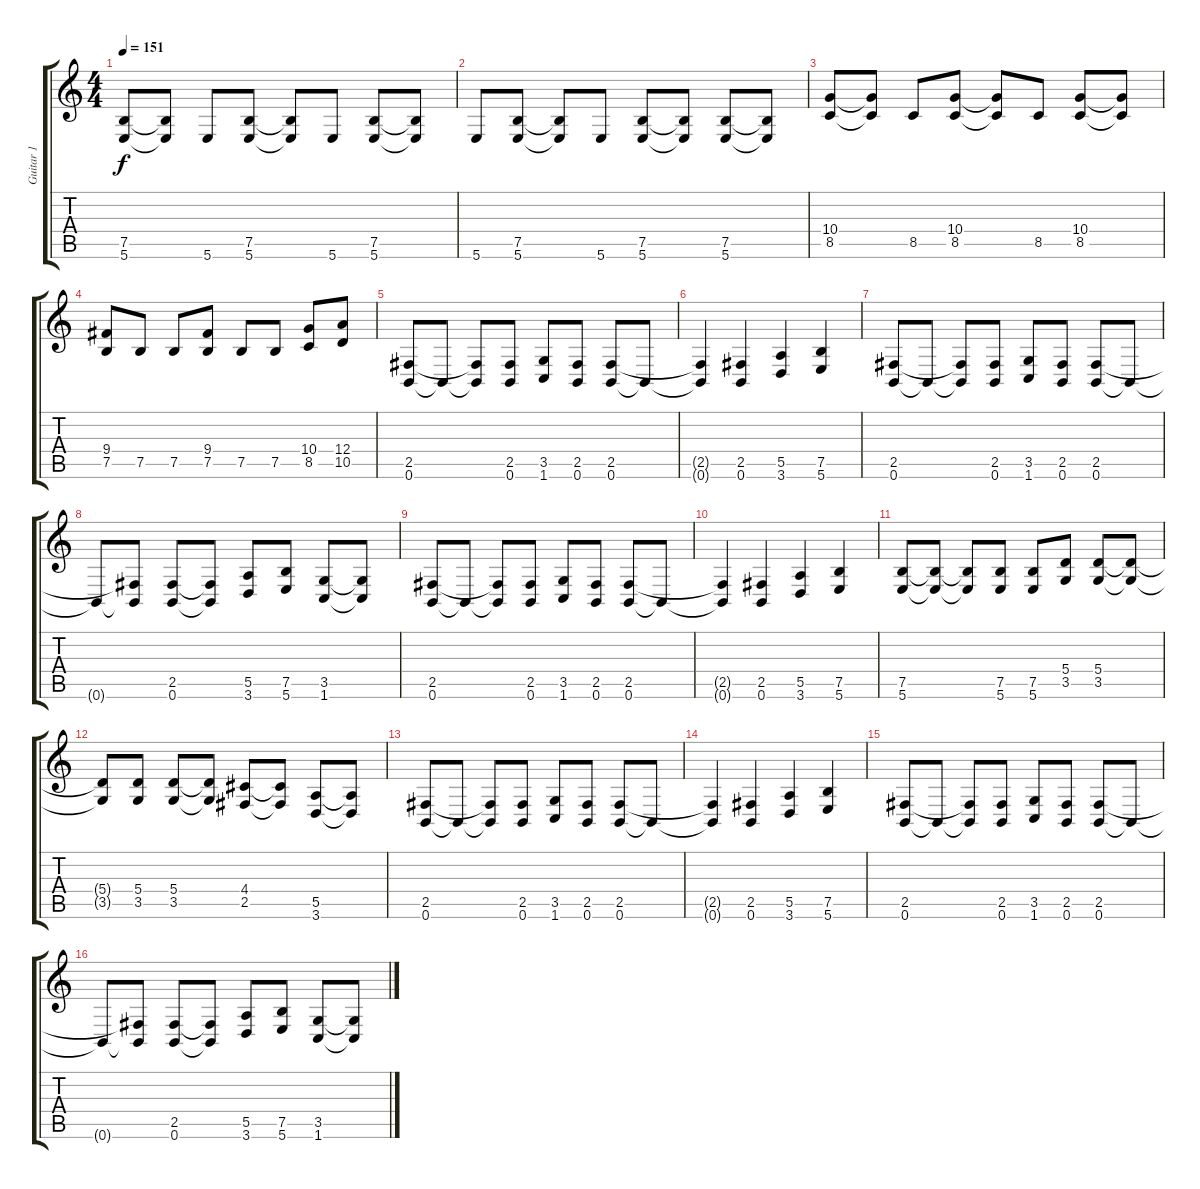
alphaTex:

\track ("Guitar 1" "Guitar 1") {instrument distortionguitar}
\staff {score tabs}
\tuning (B3 G3 D3 A2 E2 B1) {hide}
\ts (4 4)
\tempo 151
\clef g2
\ks c
(7.5 5.6).8{dy f} (7.5{t} 5.6{t}).8 5.6.8 (7.5 5.6).8 (7.5{t} 5.6{t}).8 5.6.8 (7.5 5.6).8 (7.5{t} 5.6{t}).8 |
5.6.8 (7.5 5.6).8 (7.5{t} 5.6{t}).8 5.6.8 (7.5 5.6).8 (7.5{t} 5.6{t}).8 (7.5 5.6).8 (7.5{t} 5.6{t}).8 |
(10.4 8.5).8 (10.4{t} 8.5{t}).8 8.5.8 (10.4 8.5).8 (10.4{t} 8.5{t}).8 8.5.8 (10.4 8.5).8 (10.4{t} 8.5{t}).8 |
(9.4 7.5).8 7.5.8 7.5.8 (9.4 7.5).8 7.5.8 7.5.8 (10.4 8.5).8 (12.4 10.5).8 |
(2.5 0.6).8 0.6{t}.8 (2.5{t} 0.6{t}).8 (2.5 0.6).8 (3.5 1.6).8 (2.5 0.6).8 (2.5 0.6).8 0.6{t}.8 |
(2.5{t} 0.6{t}).4 (2.5 0.6).4 (5.5 3.6).4 (7.5 5.6).4 |
(2.5 0.6).8 0.6{t}.8 (2.5{t} 0.6{t}).8 (2.5 0.6).8 (3.5 1.6).8 (2.5 0.6).8 (2.5 0.6).8 0.6{t}.8 |
0.6{t}.8 (2.5{t} 0.6{t}).8 (2.5 0.6).8 (2.5{t} 0.6{t}).8 (5.5 3.6).8 (7.5 5.6).8 (3.5 1.6).8 (3.5{t} 1.6{t}).8 |
(2.5 0.6).8 0.6{t}.8 (2.5{t} 0.6{t}).8 (2.5 0.6).8 (3.5 1.6).8 (2.5 0.6).8 (2.5 0.6).8 0.6{t}.8 |
(2.5{t} 0.6{t}).4 (2.5 0.6).4 (5.5 3.6).4 (7.5 5.6).4 |
(7.5 5.6).8 (7.5{t} 5.6{t}).8 (7.5{t} 5.6{t}).8 (7.5 5.6).8 (7.5 5.6).8 (5.4 3.5).8 (5.4 3.5).8 (5.4{t} 3.5{t}).8 |
(5.4{t} 3.5{t}).8 (5.4 3.5).8 (5.4 3.5).8 (5.4{t} 3.5{t}).8 (4.4 2.5).8 (4.4{t} 2.5{t}).8 (5.5 3.6).8 (5.5{t} 3.6{t}).8 |
(2.5 0.6).8 0.6{t}.8 (2.5{t} 0.6{t}).8 (2.5 0.6).8 (3.5 1.6).8 (2.5 0.6).8 (2.5 0.6).8 0.6{t}.8 |
(2.5{t} 0.6{t}).4 (2.5 0.6).4 (5.5 3.6).4 (7.5 5.6).4 |
(2.5 0.6).8 0.6{t}.8 (2.5{t} 0.6{t}).8 (2.5 0.6).8 (3.5 1.6).8 (2.5 0.6).8 (2.5 0.6).8 0.6{t}.8 |
0.6{t}.8 (2.5{t} 0.6{t}).8 (2.5 0.6).8 (2.5{t} 0.6{t}).8 (5.5 3.6).8 (7.5 5.6).8 (3.5 1.6).8 (3.5{t} 1.6{t}).8
